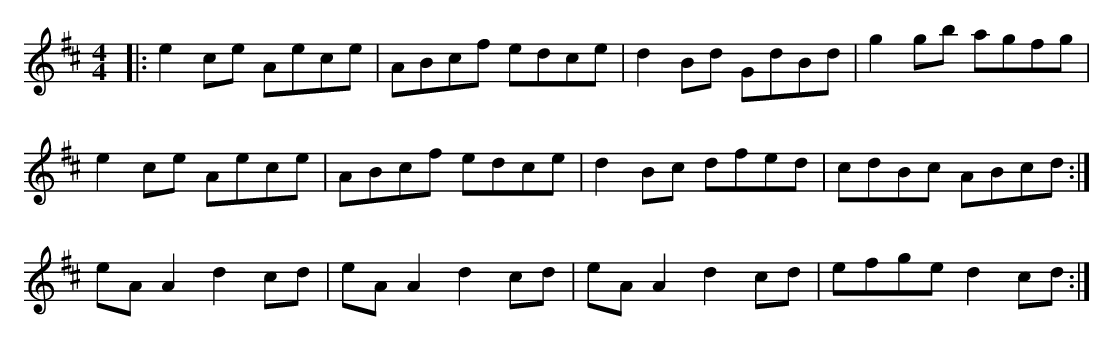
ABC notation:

X:1
M:4/4
K:D
|:e2 ce Aece|ABcf edce|d2 Bd GdBd|g2 gb agfg|
e2 ce Aece|ABcf edce|d2 Bc dfed|cdBc ABcd:|
eA A2 d2 cd|eA A2 d2 cd|eA A2 d2 cd|efge d2 cd:|
